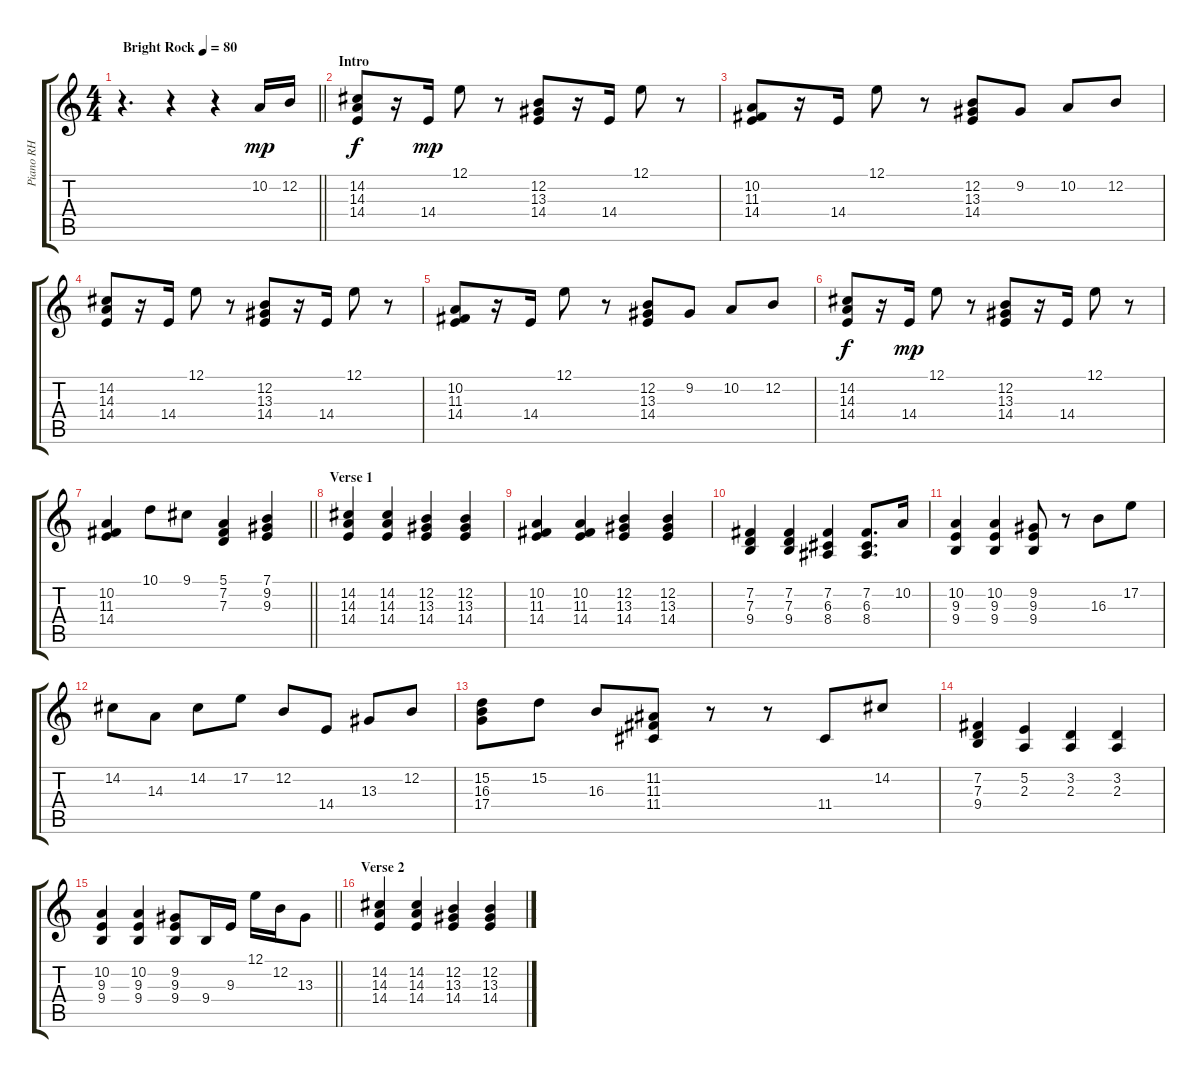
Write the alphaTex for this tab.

\track ("Piano RH" "Piano RH") {instrument acousticgrandpiano}
\staff {score tabs}
\tuning (E4 B3 G3 D3 A2 E2) {hide}
\ts (4 4)
\tempo (80 "Bright Rock")
\clef g2
\barLineRight lightlight
\ks c
r.4{d dy mp instrument acousticgrandpiano} r.4 r.4 10.2.16 12.2.16 |
\section ("" "Intro")
(14.2 14.3 14.4).8{dy f} r.16 14.4.16{dy mp} 12.1.8 r.8 (12.2 13.3 14.4).8 r.16 14.4.16 12.1.8 r.8 |
(10.2 11.3 14.4).8 r.16 14.4.16 12.1.8 r.8 (12.2 13.3 14.4).8 9.2.8 10.2.8 12.2.8 |
(14.2 14.3 14.4).8 r.16 14.4.16 12.1.8 r.8 (12.2 13.3 14.4).8 r.16 14.4.16 12.1.8 r.8 |
(10.2 11.3 14.4).8 r.16 14.4.16 12.1.8 r.8 (12.2 13.3 14.4).8 9.2.8 10.2.8 12.2.8 |
(14.2 14.3 14.4).8{dy f} r.16 14.4.16{dy mp} 12.1.8 r.8 (12.2 13.3 14.4).8 r.16 14.4.16 12.1.8 r.8 |
\barLineRight lightlight
(10.2 11.3 14.4).4 10.1.8 9.1.8 (5.1 7.2 7.3).4 (7.1 9.2 9.3).4 |
\section ("" "Verse 1")
(14.2 14.3 14.4).4 (14.2 14.3 14.4).4 (12.2 13.3 14.4).4 (12.2 13.3 14.4).4 |
(10.2 11.3 14.4).4 (10.2 11.3 14.4).4 (12.2 13.3 14.4).4 (12.2 13.3 14.4).4 |
(7.2 7.3 9.4).4 (7.2 7.3 9.4).4 (7.2 6.3 8.4).4 (7.2 6.3 8.4).8{d} 10.2.16 |
(10.2 9.3 9.4).4 (10.2 9.3 9.4).4 (9.2 9.3 9.4).8 r.8 16.3.8 17.2.8 |
14.2.8 14.3.8 14.2.8 17.2.8 12.2.8 14.4.8 13.3.8 12.2.8 |
(15.2 16.3 17.4).8 15.2.8 16.3.8 (11.2 11.3 11.4).8 r.8 r.8 11.4.8 14.2.8 |
(7.2 7.3 9.4).4 (5.2 2.3).4 (3.2 2.3).4 (3.2 2.3).4 |
\barLineRight lightlight
(10.2 9.3 9.4).4 (10.2 9.3 9.4).4 (9.2 9.3 9.4).8 9.4.16 9.3.16 12.1.16 12.2.16 13.3.8 |
\section ("" "Verse 2")
(14.2 14.3 14.4).4 (14.2 14.3 14.4).4 (12.2 13.3 14.4).4 (12.2 13.3 14.4).4
